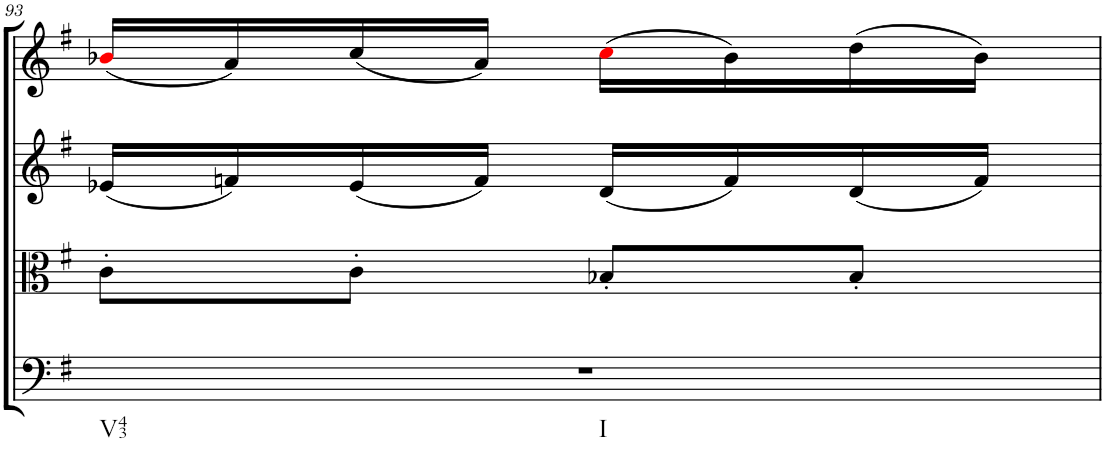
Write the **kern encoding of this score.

**kern	**kern	**kern	**kern
*part4	*part3	*part2	*part1
*staff4	*staff3	*staff2	*staff1
*I"Cello	*I"Viola	*I"2nd Violin	*I"1st Violin
*	*I'Vla	*I'Vln	*I'Vln
!!LO:PB:g=z
*clefF4	*clefC3	*clefG2	*clefG2
*k[f#]	*k[f#]	*k[f#]	*k[f#]
*G:	*G:	*G:	*G:
*M2/4	*M2/4	*M2/4	*M2/4
=93	=93	=93	=93
!LO:TX:b:t=V43	!	!	!
!LO:TX:b:t=I	!	!	!
2r	8c'\L	(16e-X/LL	(16b-Xi/LL
.	.	16fn/)	16a/)
.	8c'\J	(16e-/	(16cc/
.	.	16f/JJ)	16a/JJ)
.	8B-X'/L	(16d/LL	(16cci\LL
.	.	16f/)	16b-\)
.	8B-'/J	(16d/	(16dd\
.	.	16f/JJ)	16b-\JJ)
=	=	=	=
*-	*-	*-	*-
